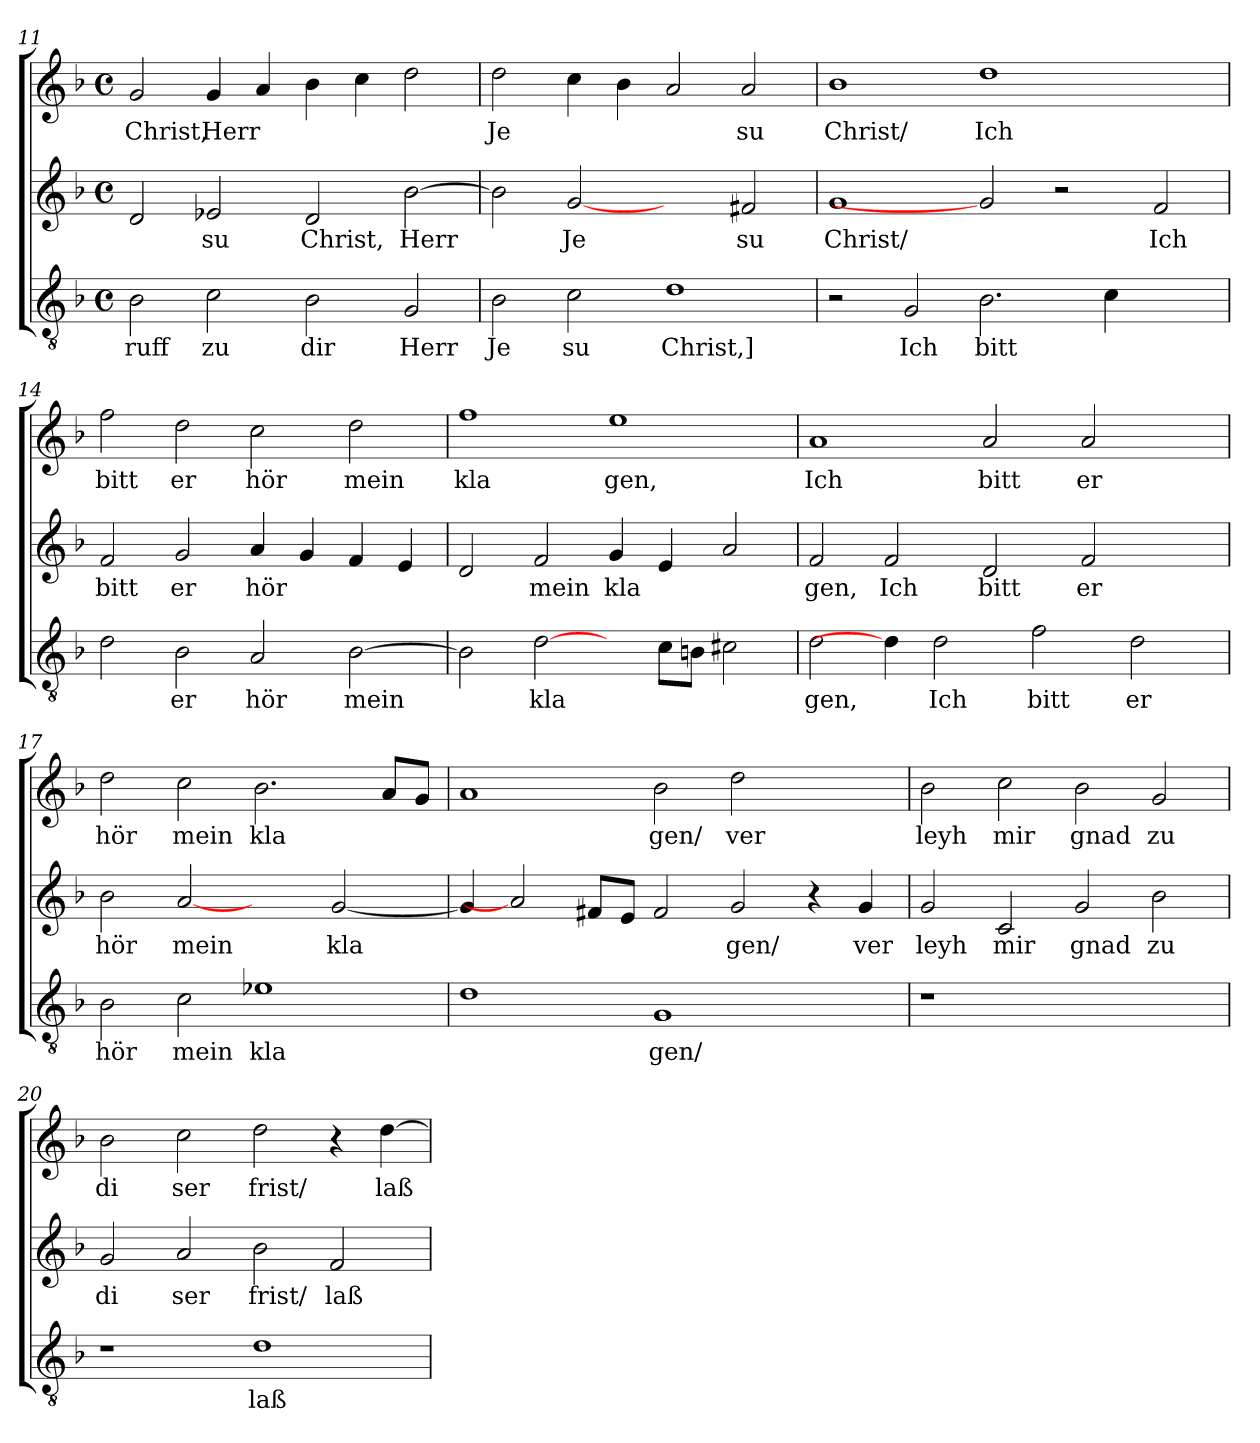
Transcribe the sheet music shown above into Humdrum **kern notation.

**kern	**text	**kern	**text	**kern	**text
*part3	*part3	*part2	*part2	*part1	*part1
*staff3	*staff3	*staff2	*staff2	*staff1	*staff1
*clefGv2	*	*clefG2	*	*clefG2	*
*k[b-]	*	*k[b-]	*	*k[b-]	*
*F:	*	*F:	*	*F:	*
*M4/4	*	*M4/4	*	*M4/4	*
*met(c)	*	*met(c)	*	*met(c)	*
=11	=11	=11	=11	=11	=11
!	!LO:LY:b	!	!	!	!LO:LY:b
2B-\	ruff	2d/	.	2g/	Christ,
!	!LO:LY:b	!	!LO:LY:b	!	!LO:LY:b
2c\	zu	2e-X/	su	4g/	Herr
.	.	.	.	4a/	.
!	!LO:LY:b	!	!LO:LY:b	!	!
2B-\	dir	2d/	Christ,	4b-\	.
.	.	.	.	4cc\	.
!	!LO:LY:b	!	!LO:LY:b	!	!
2G/	Herr	[>2b-\	Herr	2dd\	.
=12	=12	=12	=12	=12	=12
!	!LO:LY:b	!	!	!	!LO:LY:b
2B-\	Je	2b-\]	.	2dd\	Je
!	!LO:LY:b	!	!LO:LY:b	!	!
2c\	su	[2g	Je	4cc\	.
.	.	.	.	4b-\	.
!	!LO:LY:b	!	!	!	!
1d	Christ,]	2ryy	.	2a/	.
!	!	!	!LO:LY:b	!	!LO:LY:b
.	.	2f#/	su	2a/	su
!!LO:LB:g=z
=13	=13	=13	=13	=13	=13
!	!	!	!LO:LY:b	!	!LO:LY:b
2r	.	1g	Christ/	1b-	Christ/
!	!LO:LY:b	!	!	!	!
2G/	Ich	.	.	.	.
!	!LO:LY:b	!	!	!	!LO:LY:b
2.B-\	bitt	2g]	.	1dd	Ich
.	.	2r	.	.	.
4c\	.	.	.	.	.
!	!	!	!LO:LY:b	!	!
2ryy	.	2f/	Ich	2ryy	.
=14	=14	=14	=14	=14	=14
!	!	!	!LO:LY:b	!	!LO:LY:b
2d\	.	2f/	bitt	2ff\	bitt
!	!LO:LY:b	!	!LO:LY:b	!	!LO:LY:b
2B-\	er	2g/	er	2dd\	er
!	!LO:LY:b	!	!LO:LY:b	!	!LO:LY:b
2A/	hör	4a/	hör	2cc\	hör
.	.	4g/	.	.	.
!	!LO:LY:b	!	!	!	!LO:LY:b
[>2B-\	mein	4f/	.	2dd\	mein
.	.	4e/	.	.	.
=15	=15	=15	=15	=15	=15
!	!	!	!	!	!LO:LY:b
2B-\]	.	2d/	.	1ff	kla
!	!LO:LY:b	!	!LO:LY:b	!	!
[2d\	kla	2f/	mein	.	.
!	!	!	!LO:LY:b	!	!LO:LY:b
4ryy	.	4g/	kla	1ee	gen,
8c\L	.	4e/	.	.	.
8B\J	.	.	.	.	.
2c#X\	.	2a/	.	.	.
=16	=16	=16	=16	=16	=16
!	!LO:LY:b	!	!LO:LY:b	!	!LO:LY:b
2d\	gen,	2f/	gen,	1a	Ich
!	!	!	!LO:LY:b	!	!
4d\]	.	2f/	Ich	.	.
!	!LO:LY:b	!	!	!	!
2d\	Ich	.	.	.	.
!	!	!	!LO:LY:b	!	!LO:LY:b
.	.	2d/	bitt	2a/	bitt
!	!LO:LY:b	!	!	!	!
2f\	bitt	.	.	.	.
!	!	!	!LO:LY:b	!	!LO:LY:b
.	.	2f/	er	2a/	er
!	!LO:LY:b	!	!	!	!
2d\	er	.	.	.	.
.	.	4ryy	.	4ryy	.
=17	=17	=17	=17	=17	=17
!	!LO:LY:b	!	!LO:LY:b	!	!LO:LY:b
2B-\	hör	2b-\	hör	2dd\	hör
!	!LO:LY:b	!	!LO:LY:b	!	!LO:LY:b
2c\	mein	[2a	mein	2cc\	mein
!	!LO:LY:b	!	!	!	!LO:LY:b
1e-X	kla	2ryy	.	2.b-\	kla
!	!	!	!LO:LY:b	!	!
.	.	[>2g/	kla	.	.
.	.	.	.	8a/L	.
.	.	.	.	8g/J	.
!!LO:PB:g=z
=18	=18	=18	=18	=18	=18
1d	.	4g/]	.	1a	.
.	.	2a]	.	.	.
.	.	8f#/L	.	.	.
.	.	8e/J	.	.	.
!	!LO:LY:b	!	!	!	!LO:LY:b
1G	gen/	2f#/	.	2b-\	gen/
!	!	!	!LO:LY:b	!	!LO:LY:b
.	.	2g/	gen/	2dd\	ver
2ryy	.	4r	.	2ryy	.
!	!	!	!LO:LY:b	!	!
.	.	4g/	ver	.	.
=19	=19	=19	=19	=19	=19
!	!	!	!LO:LY:b	!	!LO:LY:b
1r	.	2g/	leyh	2b-\	leyh
!	!	!	!LO:LY:b	!	!LO:LY:b
.	.	2c/	mir	2cc\	mir
!	!	!	!LO:LY:b	!	!LO:LY:b
1ryy	.	2g/	gnad	2b-\	gnad
!	!	!	!LO:LY:b	!	!LO:LY:b
.	.	2b-\	zu	2g/	zu
=20	=20	=20	=20	=20	=20
!	!	!	!LO:LY:b	!	!LO:LY:b
1r	.	2g/	di	2b-\	di
!	!	!	!LO:LY:b	!	!LO:LY:b
.	.	2a/	ser	2cc\	ser
!	!LO:LY:b	!	!LO:LY:b	!	!LO:LY:b
1d	laß	2b-\	frist/	2dd\	frist/
!	!	!	!LO:LY:b	!	!
.	.	2f/	laß	4r	.
!	!	!	!	!	!LO:LY:b
.	.	.	.	[>4dd\	laß
=	=	=	=	=	=
*-	*-	*-	*-	*-	*-
